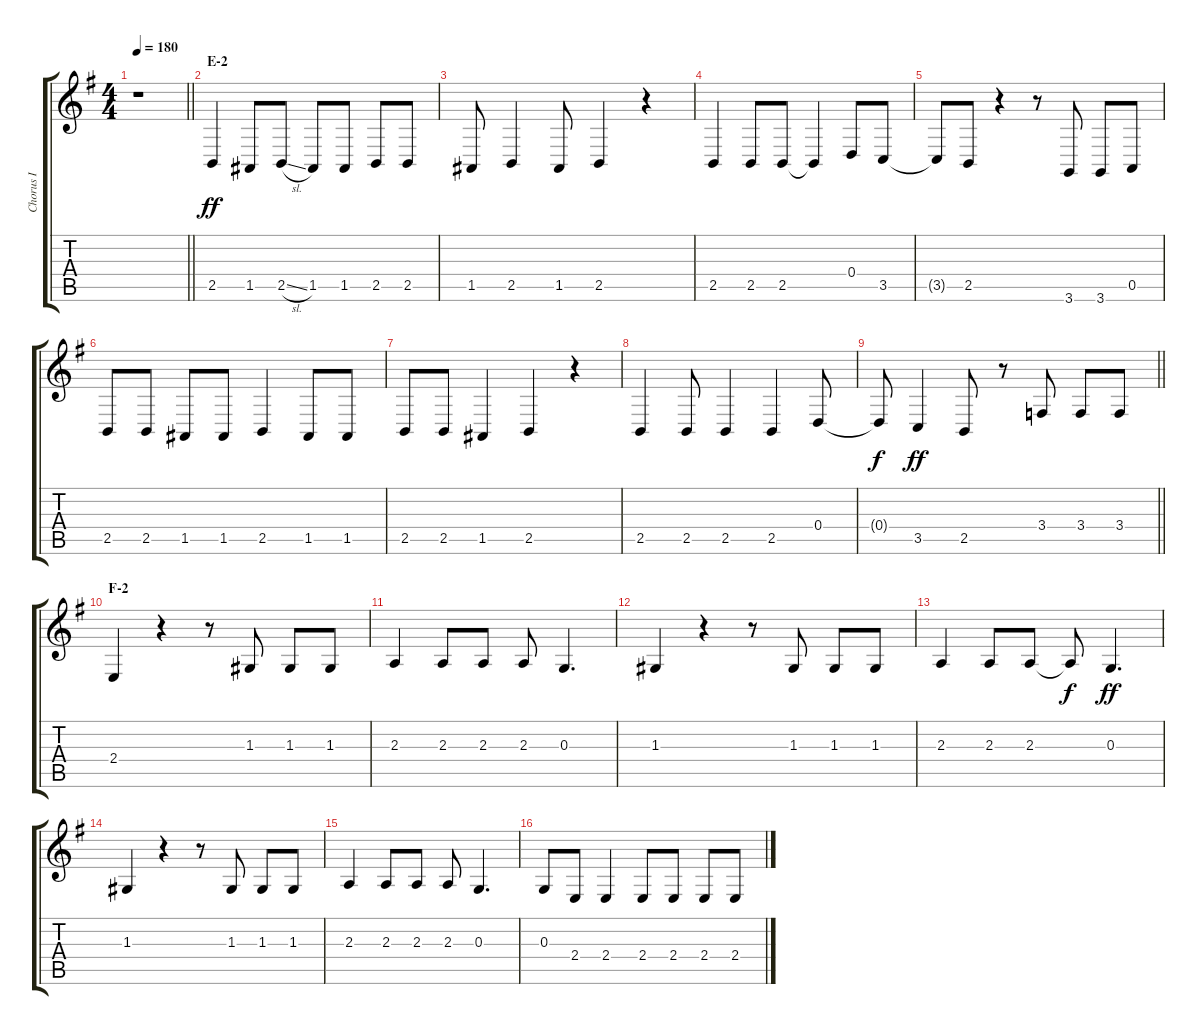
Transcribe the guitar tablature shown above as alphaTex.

\track ("Chorus I" "Chorus I") {instrument voiceoohs}
\staff {score tabs}
\tuning (E4 B3 G3 D3 A2 E2) {hide}
\ts (4 4)
\tempo 180
\clef g2
\barLineRight lightlight
\ks g
r.1{dy ff} |
\section ("" "E-2")
2.5.4 1.5.8 2.5{sl}.8 1.5.8 1.5.8 2.5.8 2.5.8 |
1.5.8 2.5.4 1.5.8 2.5.4 r.4 |
2.5.4 2.5.8 2.5.8 2.5{t}.4 0.4.8 3.5.8 |
3.5{t}.8 2.5.8 r.4 r.8 3.6.8 3.6.8 0.5.8 |
2.5.8 2.5.8 1.5.8 1.5.8 2.5.4 1.5.8 1.5.8 |
2.5.8 2.5.8 1.5.4 2.5.4 r.4 |
2.5.4 2.5.8 2.5.4 2.5.4 0.4.8 |
\barLineRight lightlight
0.4{t}.8{dy f} 3.5.4{dy ff} 2.5.8 r.8 3.4.8 3.4.8 3.4.8 |
\section ("" "F-2")
2.4.4 r.4 r.8 1.3.8 1.3.8 1.3.8 |
2.3.4 2.3.8 2.3.8 2.3.8 0.3.4{d} |
1.3.4 r.4 r.8 1.3.8 1.3.8 1.3.8 |
2.3.4 2.3.8 2.3.8 2.3{t}.8{dy f} 0.3.4{d dy ff} |
1.3.4 r.4 r.8 1.3.8 1.3.8 1.3.8 |
2.3.4 2.3.8 2.3.8 2.3.8 0.3.4{d} |
0.3.8 2.4.8 2.4.4 2.4.8 2.4.8 2.4.8 2.4.8
